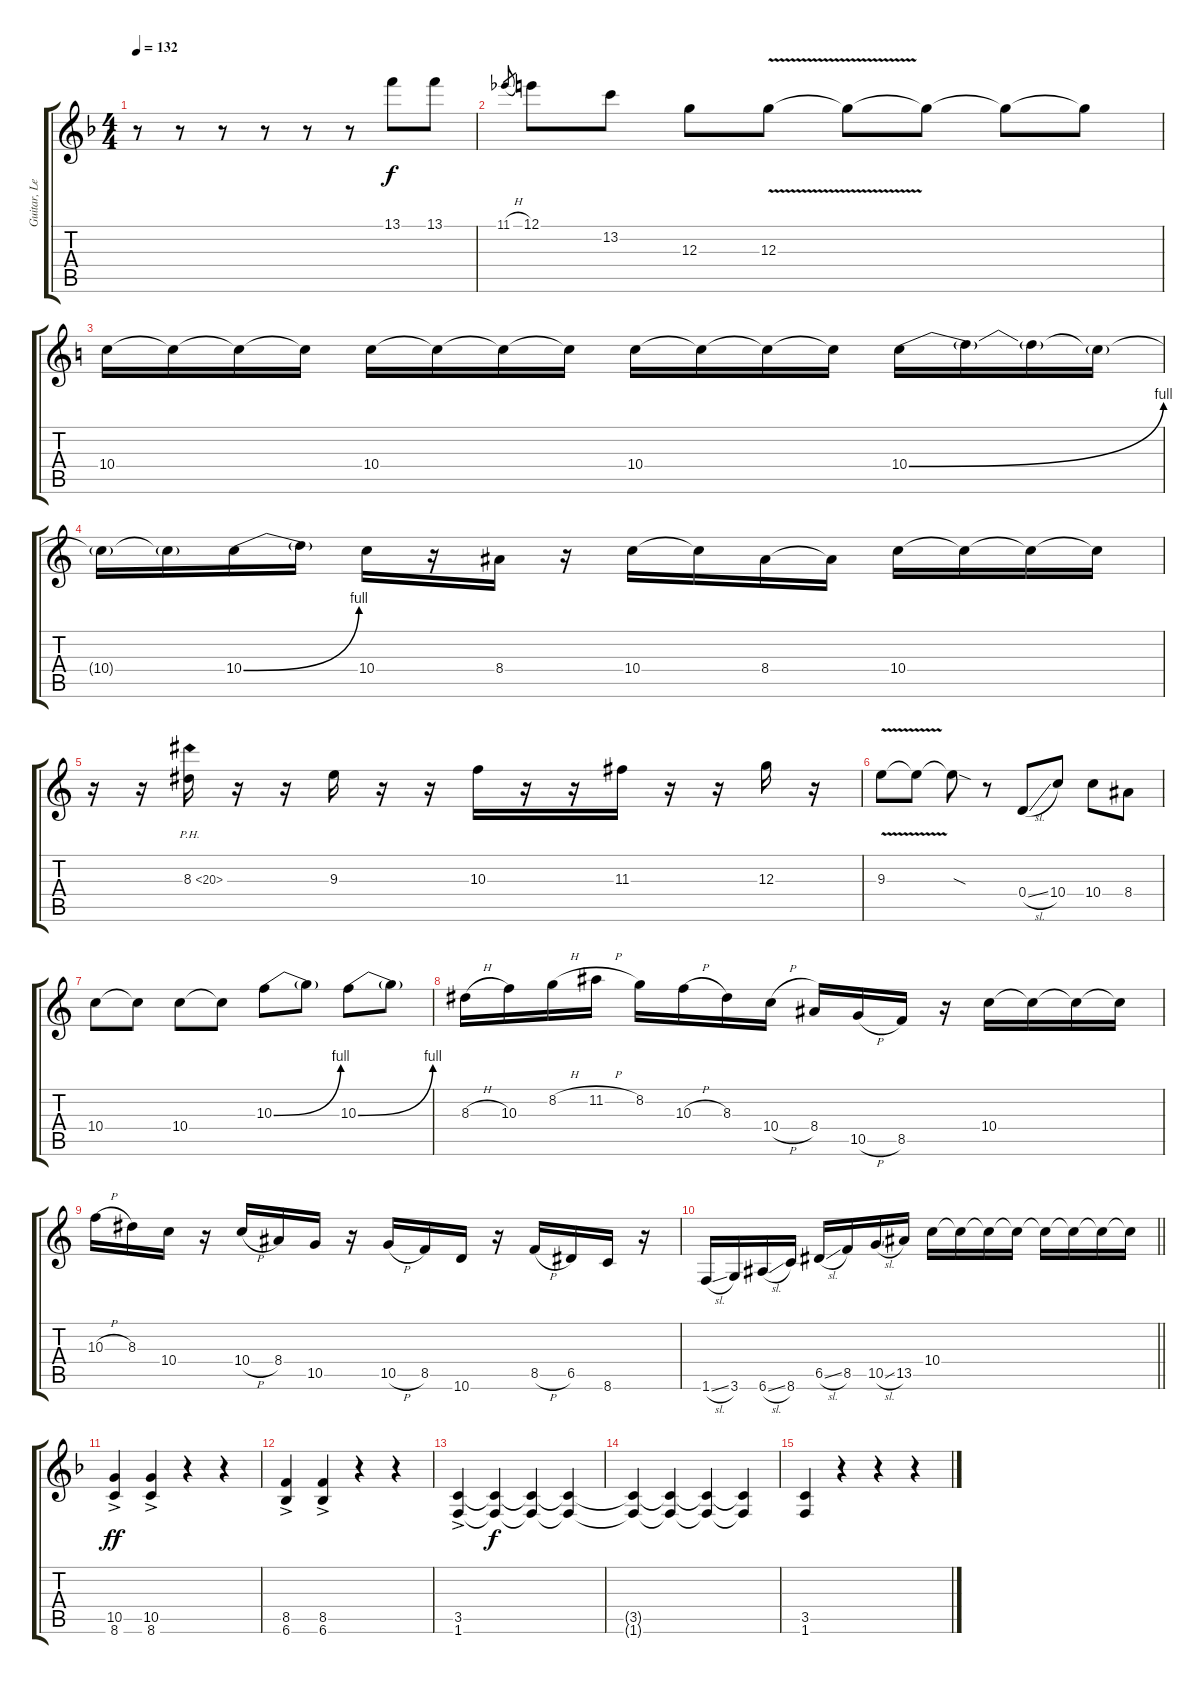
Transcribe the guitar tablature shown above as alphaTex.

\track ("Guitar, Lead" "Guitar, Le") {instrument distortionguitar}
\staff {score tabs}
\tuning (E4 B3 G3 D3 A2 E2) {hide}
\ts (4 4)
\tempo 132
\clef g2
\ks f
r.8{dy f} r.8 r.8 r.8 r.8 r.8 13.1.8 13.1.8 |
11.1{h}.8{gr} 12.1.8 13.2.8 12.3.8 12.3{v}.8 12.3{t}.8 12.3{t}.8 12.3{t}.8 12.3{t}.8 |
\ks c
10.4.16 10.4{t}.16 10.4{t}.16 10.4{t}.16 10.4.16 10.4{t}.16 10.4{t}.16 10.4{t}.16 10.4.16 10.4{t}.16 10.4{t}.16 10.4{t}.16 10.4{be (bend 0 0 60 4)}.16 10.4{t}.16 10.4{t}.16 10.4{t}.16 |
10.4{t}.16 10.4{t}.16 10.4{be (bend 0 0 60 4)}.16 10.4{t}.16 10.4.16 r.16 8.4.16 r.16 10.4.16 10.4{t}.16 8.4.16 8.4{t}.16 10.4.16 10.4{t}.16 10.4{t}.16 10.4{t}.16 |
r.16 r.16 8.3{ph 12}.16 r.16 r.16 9.3.16 r.16 r.16 10.3.16 r.16 r.16 11.3.16 r.16 r.16 12.3.16 r.16 |
9.3{v}.8 9.3{t}.8 9.3{sod t}.8 r.8 0.4{sl}.8 10.4.8 10.4.8 8.4.8 |
10.4.8 10.4{t}.8 10.4.8 10.4{t}.8 10.3{be (bend 0 0 60 4)}.8 10.3{t}.8 10.3{be (bend 0 0 60 4)}.8 10.3{t}.8 |
8.3{h}.16 10.3.16 8.2{h}.16 11.2{h}.16 8.2.16 10.3{h}.16 8.3.16 10.4{h}.16 8.4.16 10.5{h}.16 8.5.16 r.16 10.4.16 10.4{t}.16 10.4{t}.16 10.4{t}.16 |
10.3{h}.16 8.3.16 10.4.16 r.16 10.4{h}.16 8.4.16 10.5.16 r.16 10.5{h}.16 8.5.16 10.6.16 r.16 8.5{h}.16 6.5.16 8.6.16 r.16 |
\barLineRight lightlight
1.6{sl}.16 3.6.16 6.6{sl}.16 8.6.16 6.5{sl}.16 8.5.16 10.5{sl}.16 13.5.16 10.4.16 10.4{t}.16 10.4{t}.16 10.4{t}.16 10.4{t}.16 10.4{t}.16 10.4{t}.16 10.4{t}.16 |
\ks f
(10.5{ac} 8.6{ac}).4{dy ff} (10.5{ac} 8.6{ac}).4 r.4 r.4 |
(8.5{ac} 6.6{ac}).4 (8.5{ac} 6.6{ac}).4 r.4 r.4 |
(3.5{ac} 1.6).4 (3.5{t} 1.6{t}).4{dy f} (3.5{t} 1.6{t}).4 (3.5{t} 1.6{t}).4 |
(3.5{t} 1.6{t}).4 (3.5{t} 1.6{t}).4 (3.5{t} 1.6{t}).4 (3.5{t} 1.6{t}).4 |
(3.5 1.6).4 r.4 r.4 r.4
